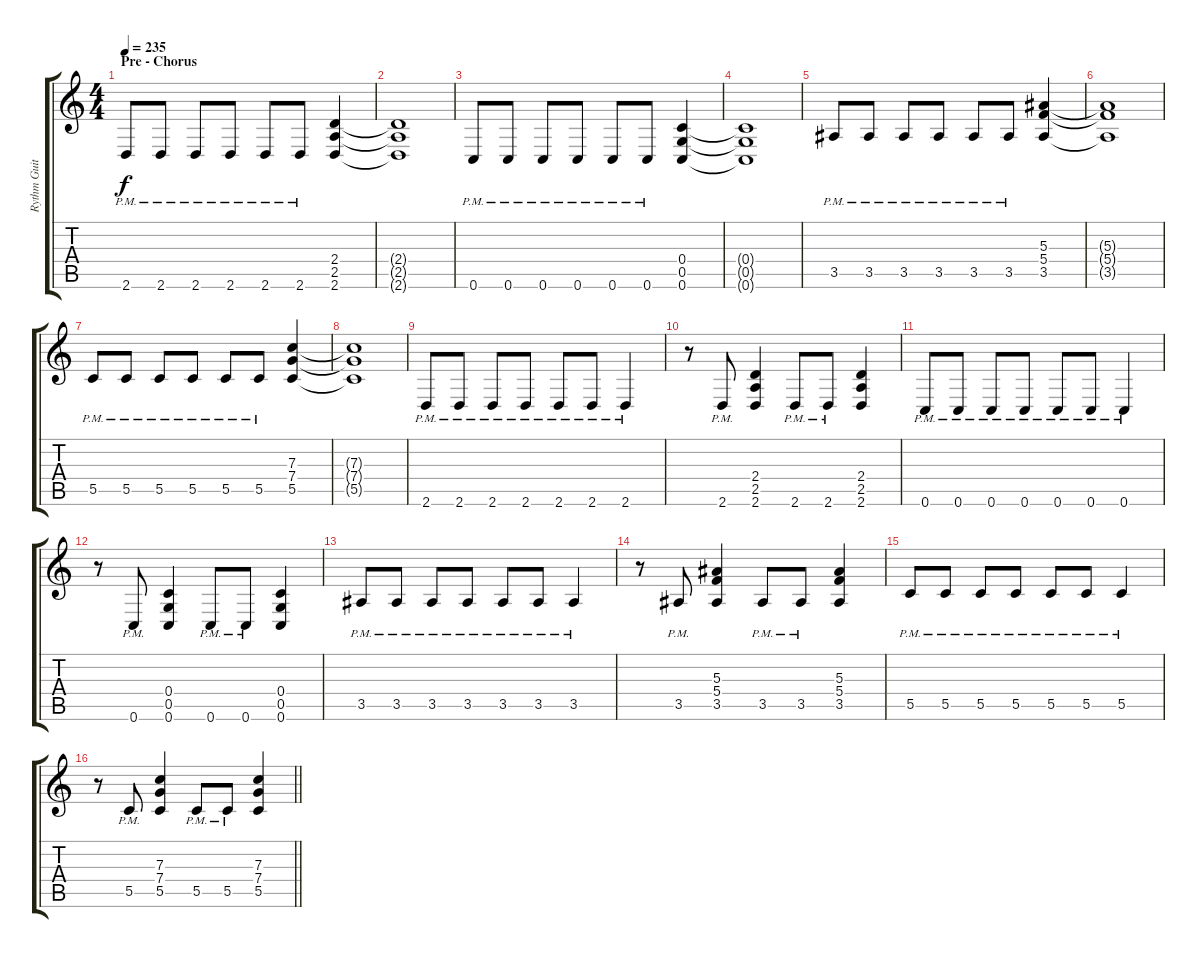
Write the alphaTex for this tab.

\track ("Rythm Guitar II" "Rythm Guit") {instrument overdrivenguitar}
\staff {score tabs}
\tuning (D4 A3 F3 C3 G2 C2) {hide}
\ts (4 4)
\section ("" "Pre - Chorus")
\tempo 235
\clef g2
\ks c
2.6{pm}.8{dy f} 2.6{pm}.8 2.6{pm}.8 2.6{pm}.8 2.6{pm}.8 2.6{pm}.8 (2.4 2.5 2.6).4 |
(2.4{t} 2.5{t} 2.6{t}).1 |
0.6{pm}.8 0.6{pm}.8 0.6{pm}.8 0.6{pm}.8 0.6{pm}.8 0.6{pm}.8 (0.4 0.5 0.6).4 |
(0.4{t} 0.5{t} 0.6{t}).1 |
3.5{pm}.8 3.5{pm}.8 3.5{pm}.8 3.5{pm}.8 3.5{pm}.8 3.5{pm}.8 (5.3 5.4 3.5).4 |
(5.3{t} 5.4{t} 3.5{t}).1 |
5.5{pm}.8 5.5{pm}.8 5.5{pm}.8 5.5{pm}.8 5.5{pm}.8 5.5{pm}.8 (7.3 7.4 5.5).4 |
(7.3{t} 7.4{t} 5.5{t}).1 |
2.6{pm}.8{volume 14} 2.6{pm}.8 2.6{pm}.8 2.6{pm}.8 2.6{pm}.8 2.6{pm}.8 2.6{pm}.4 |
r.8 2.6{pm}.8 (2.4 2.5 2.6).4 2.6{pm}.8 2.6{pm}.8 (2.4 2.5 2.6).4 |
0.6{pm}.8 0.6{pm}.8 0.6{pm}.8 0.6{pm}.8 0.6{pm}.8 0.6{pm}.8 0.6{pm}.4 |
r.8 0.6{pm}.8 (0.4 0.5 0.6).4 0.6{pm}.8 0.6{pm}.8 (0.4 0.5 0.6).4 |
3.5{pm}.8 3.5{pm}.8 3.5{pm}.8 3.5{pm}.8 3.5{pm}.8 3.5{pm}.8 3.5{pm}.4 |
r.8 3.5{pm}.8 (5.3 5.4 3.5).4 3.5{pm}.8 3.5{pm}.8 (5.3 5.4 3.5).4 |
5.5{pm}.8 5.5{pm}.8 5.5{pm}.8 5.5{pm}.8 5.5{pm}.8 5.5{pm}.8 5.5{pm}.4 |
\barLineRight lightlight
r.8 5.5{pm}.8 (7.3 7.4 5.5).4 5.5{pm}.8 5.5{pm}.8 (7.3 7.4 5.5).4
